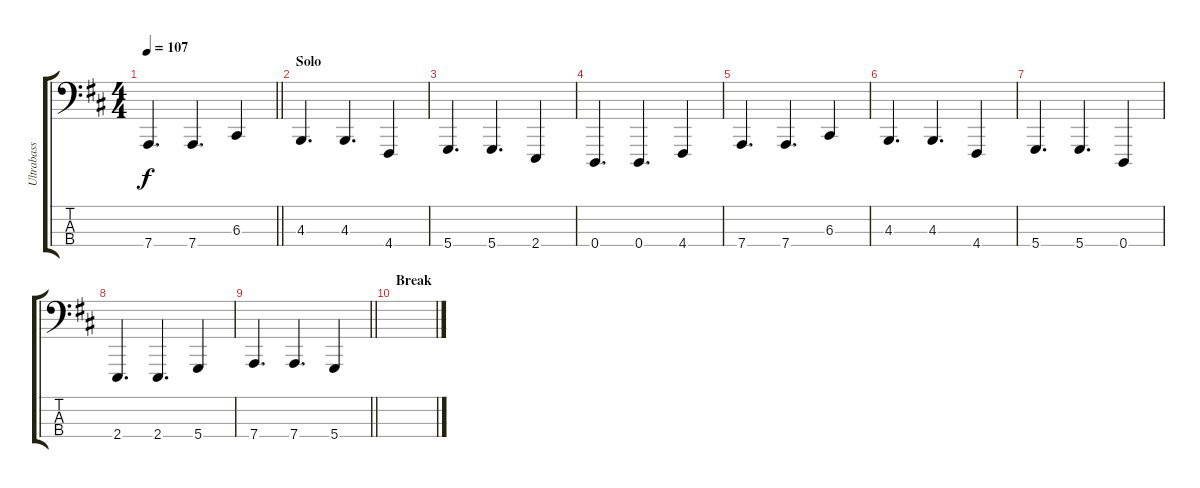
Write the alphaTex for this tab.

\track ("Ultrabass" "Ultrabass") {instrument fretlessbass}
\staff {score tabs}
\tuning (F1 C1 G0 D0) {hide}
\ts (4 4)
\tempo 107
\clef f4
\barLineRight lightlight
\ks d
7.4.4{d dy f} 7.4.4{d} 6.3.4 |
\section ("" "Solo")
4.3.4{d} 4.3.4{d} 4.4.4 |
5.4.4{d} 5.4.4{d} 2.4.4 |
0.4.4{d} 0.4.4{d} 4.4.4 |
7.4.4{d} 7.4.4{d} 6.3.4 |
4.3.4{d} 4.3.4{d} 4.4.4 |
5.4.4{d} 5.4.4{d} 0.4.4 |
2.4.4{d} 2.4.4{d} 5.4.4 |
\barLineRight lightlight
7.4.4{d} 7.4.4{d} 5.4.4 |
\section ("" "Break")
